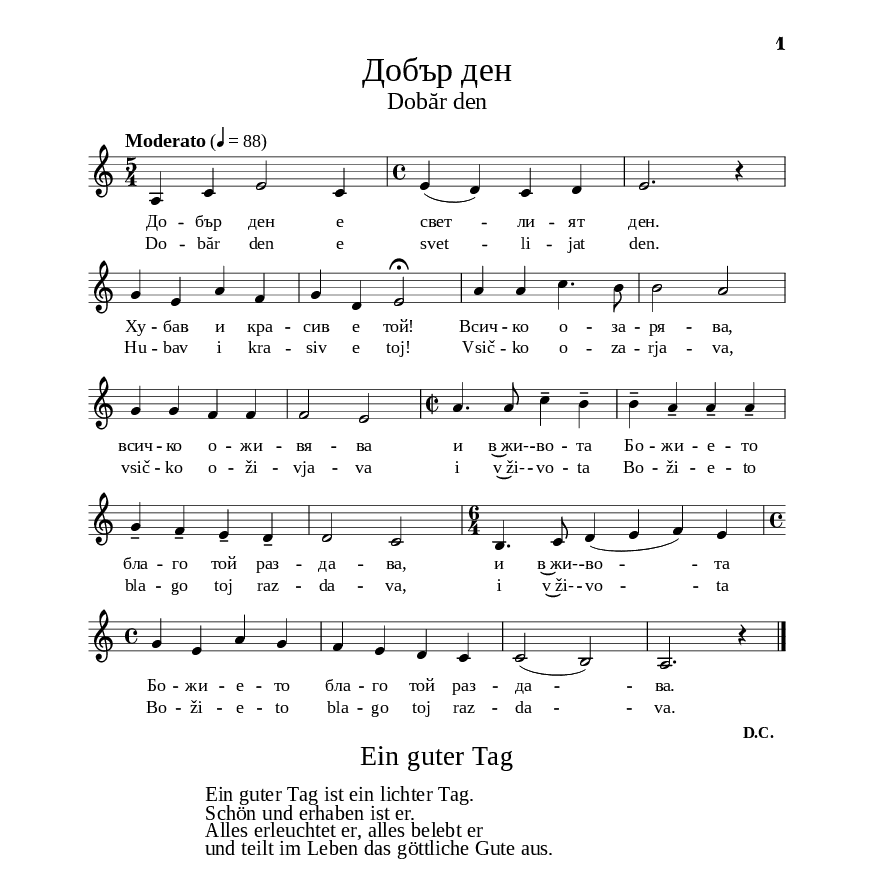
\version "2.24.3"

% include paper part and global functions
\include "include/globals.ily"

\bookpart {
  \label #'ref095_2
  \tocItem \markup "Добър ден – Dobăr den"
  \include "include/bookpart-paper.ily"
  \score {
    \include "include/score-layout.ily"

    \new Voice \absolute  {
      \clef treble
      \key a \minor
      \time 5/4
      \tempoFunc "Moderato" 4 "88"

      a4 c' e'2 c'4 | \time 4/4  e'4 ( d' ) c'  d'  | e'2. r4 \break |

      g'4 e' a' f' | g'4 d' e'2 \fermata | a'4 a' c''4. b'8 | b'2 a' \break |

      g'4 g' f' f' |  f'2 e' | \time 2/2 a'4. a'8 c''4-- b'-- | b'4-- a'-- a'-- a'-- \break |

      g'4-- f'-- e'-- d'-- | d'2 c' |  \time 6/4  b4. c'8 d'4 ( e' f' ) e' \break |

      \time 4/4  g'4 e' a' g' | f'4 e' d' c' | c'2 ( b ) | a2. r4 \break |

      \bar "|."
    }

    \addlyrics {
      До -- бър
      ден е свет -- ли -- ят ден. Ху -- бав и кра --
      сив е той! Всич -- ко о -- за -- ря -- ва, всич
      -- ко о -- жи -- вя -- ва и "в~жи-" -- во -- та Бо
      -- жи -- е -- то бла -- го той раз -- да -- ва,
      и "в~жи-" -- во -- та Бо -- жи -- е -- то бла -- го
      той раз -- да -- ва.

    }

    \addlyrics {
      Do -- băr
      den e svet -- li -- jat den. Hu -- bav i kra --
      siv e toj! Vsič -- ko o -- za -- rja -- va, vsič
      -- ko o -- ži -- vja -- va i "v~ži-" -- vo -- ta Bo
      -- ži -- e -- to bla -- go toj raz -- da -- va,
      i "v~ži-" -- vo -- ta Bo -- ži -- e -- to bla -- go
      toj raz -- da -- va.
    }


    \header {
      title = \titleFunc "Добър ден" "Dobăr den"
    }

    \midi{}

  } % score

  \markup \empty-one
  \markup \dc-one "D.C."


  % include foreign translation(s) of the song
  \version "2.24.2"

\markup \fill-line { \fontsize #deTitleFontSize "Ein guter Tag" }
\markup \null
\markup \null
\markup \fontsize #deCoupletFontSize {
  \hspace #16
  \override #`(baseline-skip . ,deCoupletBaselineSkip)

  \column {
    \line { Ein guter Tag ist ein lichter Tag.  }

    \line { Schön und erhaben ist er. }

    \line { Alles erleuchtet er, alles belebt er}

    \line { und teilt im Leben das göttliche Gute aus.}



  }


}


} % bookpart
